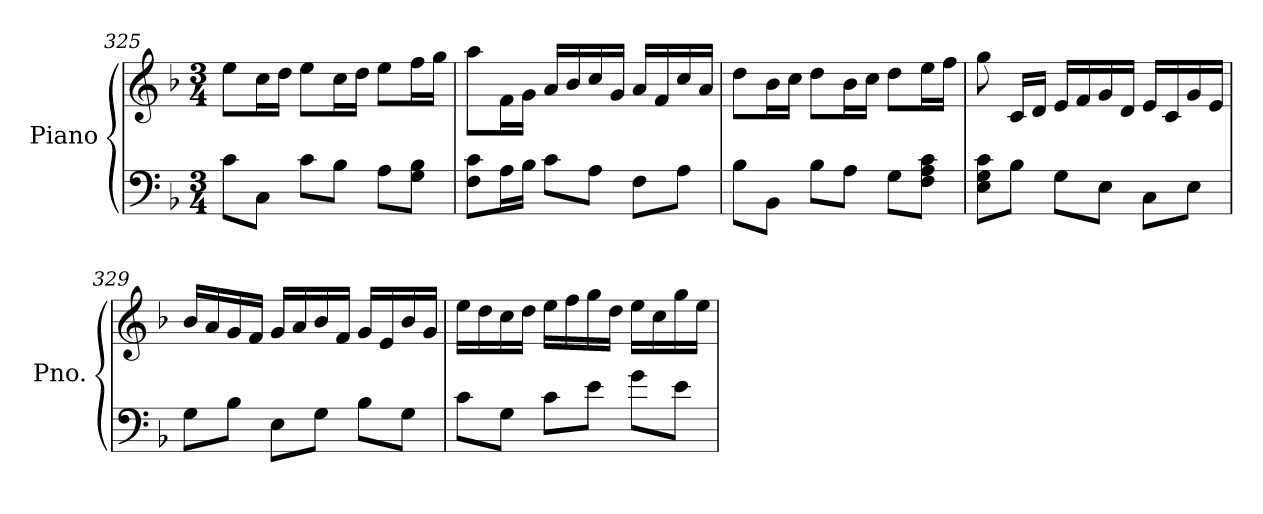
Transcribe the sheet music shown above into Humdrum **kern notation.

**kern	**kern
*part1	*part1
*staff2	*staff1
*I"Piano	*
*I'Pno.	*
*clefF4	*clefG2
*k[b-]	*k[b-]
*M3/4	*M3/4
=325	=325
8c\L	8ee\L
8C\J	16cc\L
.	16dd\JJ
8c\L	8ee\L
8B-\J	16cc\L
.	16dd\JJ
8A\L	8ee\L
8G\ 8B-\J	16ff\L
.	16gg\JJ
=326	=326
8F\ 8c\L	8aa\L
16A\L	16f\L
16B-\JJ	16g\JJ
8c\L	16a/LL
.	16b-/
8A\J	16cc/
.	16g/JJ
8F\L	16a/LL
.	16f/
8A\J	16cc/
.	16a/JJ
=327	=327
8B-\L	8dd\L
8BB-\J	16b-\L
.	16cc\JJ
8B-\L	8dd\L
8A\J	16b-\L
.	16cc\JJ
8G\L	8dd\L
8F\ 8A\ 8c\J	16ee\L
.	16ff\JJ
=328	=328
8E\ 8G\ 8c\L	8gg\
8B-\J	16c/LL
.	16d/JJ
8G\L	16e/LL
.	16f/
8E\J	16g/
.	16d/JJ
8C\L	16e/LL
.	16c/
8E\J	16g/
.	16e/JJ
=329	=329
8G\L	16b-/LL
.	16a/
8B-\J	16g/
.	16f/JJ
8E\L	16g/LL
.	16a/
8G\J	16b-/
.	16f/JJ
8B-\L	16g/LL
.	16e/
8G\J	16b-/
.	16g/JJ
=330	=330
8c\L	16ee\LL
.	16dd\
8G\J	16cc\
.	16dd\JJ
8c\L	16ee\LL
.	16ff\
8e\J	16gg\
.	16dd\JJ
8g\L	16ee\LL
.	16cc\
8e\J	16gg\
.	16ee\JJ
=	=
*-	*-
